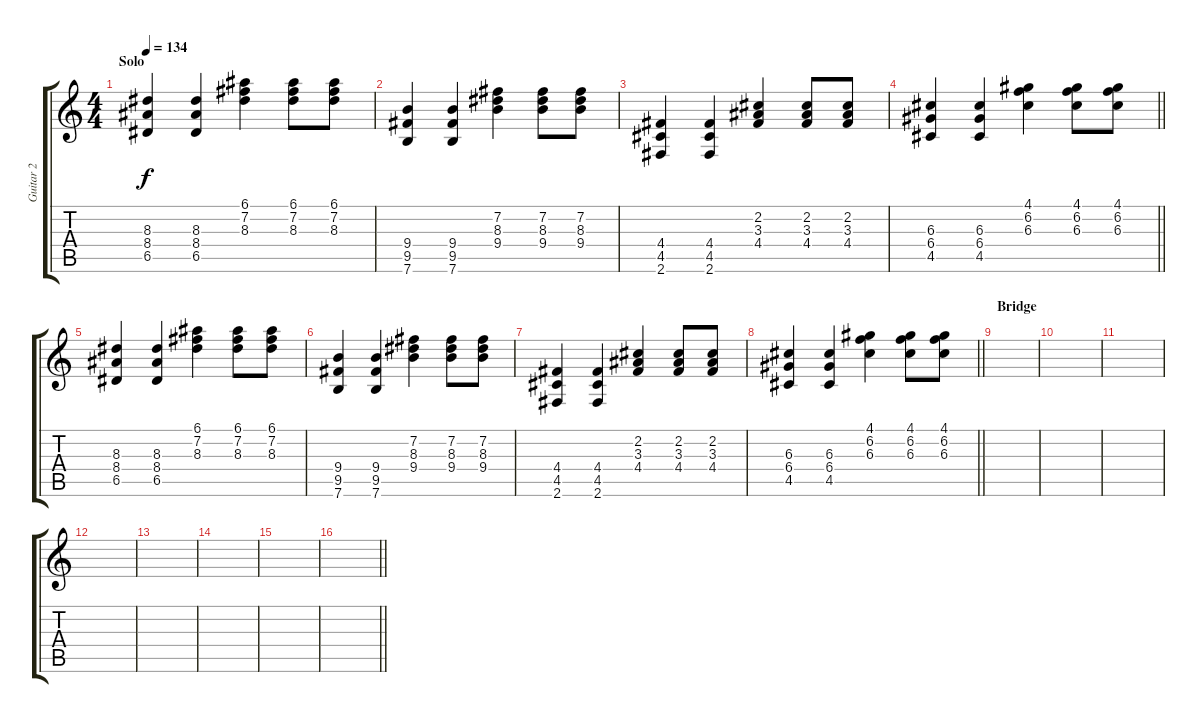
\track ("Guitar 2" "Guitar 2") {instrument acousticguitarnylon}
\staff {score tabs}
\tuning (E4 B3 G3 D3 A2 E2) {hide}
\ts (4 4)
\section ("" "Solo")
\tempo 134
\clef g2
\ks c
(8.3 8.4 6.5).4{dy f} (8.3 8.4 6.5).4 (6.1 7.2 8.3).4 (6.1 7.2 8.3).8 (6.1 7.2 8.3).8 |
(9.4 9.5 7.6).4 (9.4 9.5 7.6).4 (7.2 8.3 9.4).4 (7.2 8.3 9.4).8 (7.2 8.3 9.4).8 |
(4.4 4.5 2.6).4 (4.4 4.5 2.6).4 (2.2 3.3 4.4).4 (2.2 3.3 4.4).8 (2.2 3.3 4.4).8 |
\barLineRight lightlight
(6.3 6.4 4.5).4 (6.3 6.4 4.5).4 (4.1 6.2 6.3).4 (4.1 6.2 6.3).8 (4.1 6.2 6.3).8 |
(8.3 8.4 6.5).4 (8.3 8.4 6.5).4 (6.1 7.2 8.3).4 (6.1 7.2 8.3).8 (6.1 7.2 8.3).8 |
(9.4 9.5 7.6).4 (9.4 9.5 7.6).4 (7.2 8.3 9.4).4 (7.2 8.3 9.4).8 (7.2 8.3 9.4).8 |
(4.4 4.5 2.6).4 (4.4 4.5 2.6).4 (2.2 3.3 4.4).4 (2.2 3.3 4.4).8 (2.2 3.3 4.4).8 |
\barLineRight lightlight
(6.3 6.4 4.5).4 (6.3 6.4 4.5).4 (4.1 6.2 6.3).4 (4.1 6.2 6.3).8 (4.1 6.2 6.3).8 |
\section ("" "Bridge")
|
|
|
|
|
|
|
\barLineRight lightlight
